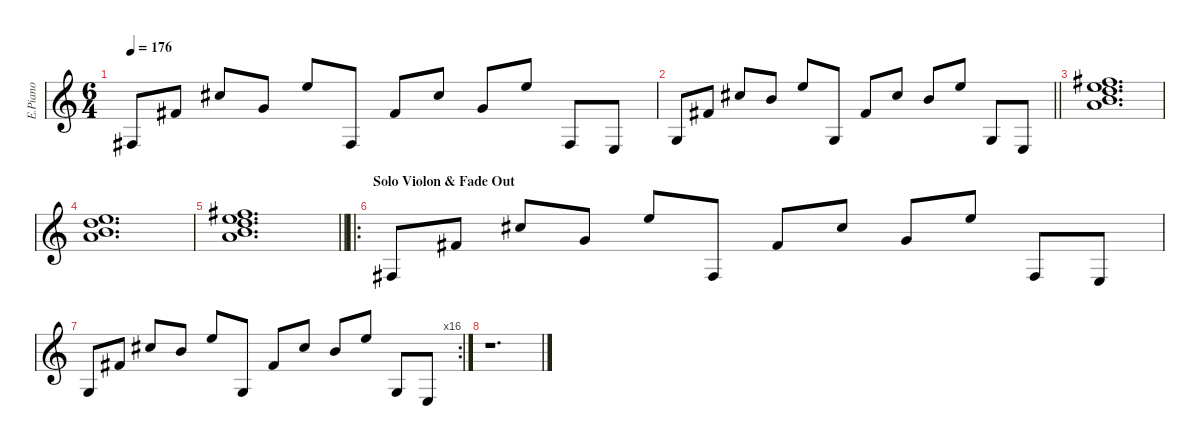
\hideDynamics
\bracketExtendMode groupsimilarinstruments
\otherSystemsTrackNameOrientation horizontal
\track ("E.Piano" "E.Piano") {instrument electricpiano1}
\staff {score}
\tuning (E4 B3 G3 D3 A2 E2)
\displaytranspose 12
\ts (6 4)
\tempo 176
\clef g2
\ks c
2.6{acc #}.8{dy f beam Up} 4.4{acc #}.8{beam Up} 2.2{acc #}.8{beam Up} 0.3.8{beam Up} 0.1.8{beam Up} 2.6{acc #}.8{beam Up} 4.4{acc #}.8{beam Up} 2.2{acc #}.8{beam Up} 0.3.8{beam Up} 0.1.8{beam Up} 2.6{acc #}.8{beam Up} 0.6.8{beam Up} |
\barLineRight lightlight
3.6.8{beam Up} 4.4{acc #}.8{beam Up} 6.3{acc #}.8{beam Up} 0.2.8{beam Up} 0.1.8{beam Up} 3.6.8{beam Up} 4.4{acc #}.8{beam Up} 6.3{acc #}.8{beam Up} 0.2.8{beam Up} 0.1.8{beam Up} 3.6.8{beam Up} 0.6.8{beam Up} |
(2.1{acc #} 5.2 7.3 9.4 12.5).1{d beam Down} |
(5.2 7.3 9.4 12.5).1{d beam Down} |
\barLineRight lightlight
(2.1{acc #} 5.2 7.3 9.4 12.5).1{d beam Down} |
\ro
\section ("" "Solo Violon & Fade Out")
2.6{acc #}.8{beam Up} 4.4{acc #}.8{beam Up} 2.2{acc #}.8{beam Up} 0.3.8{beam Up} 0.1.8{beam Up} 2.6{acc #}.8{beam Up} 4.4{acc #}.8{beam Up} 2.2{acc #}.8{beam Up} 0.3.8{beam Up} 0.1.8{beam Up} 2.6{acc #}.8{beam Up} 0.6.8{beam Up} |
\rc 16
3.6.8{beam Up} 4.4{acc #}.8{beam Up} 6.3{acc #}.8{beam Up} 0.2.8{beam Up} 0.1.8{beam Up} 3.6.8{beam Up} 4.4{acc #}.8{beam Up} 6.3{acc #}.8{beam Up} 0.2.8{beam Up} 0.1.8{beam Up} 3.6.8{beam Up} 0.6.8{beam Up} |
r.1{d beam Down}
